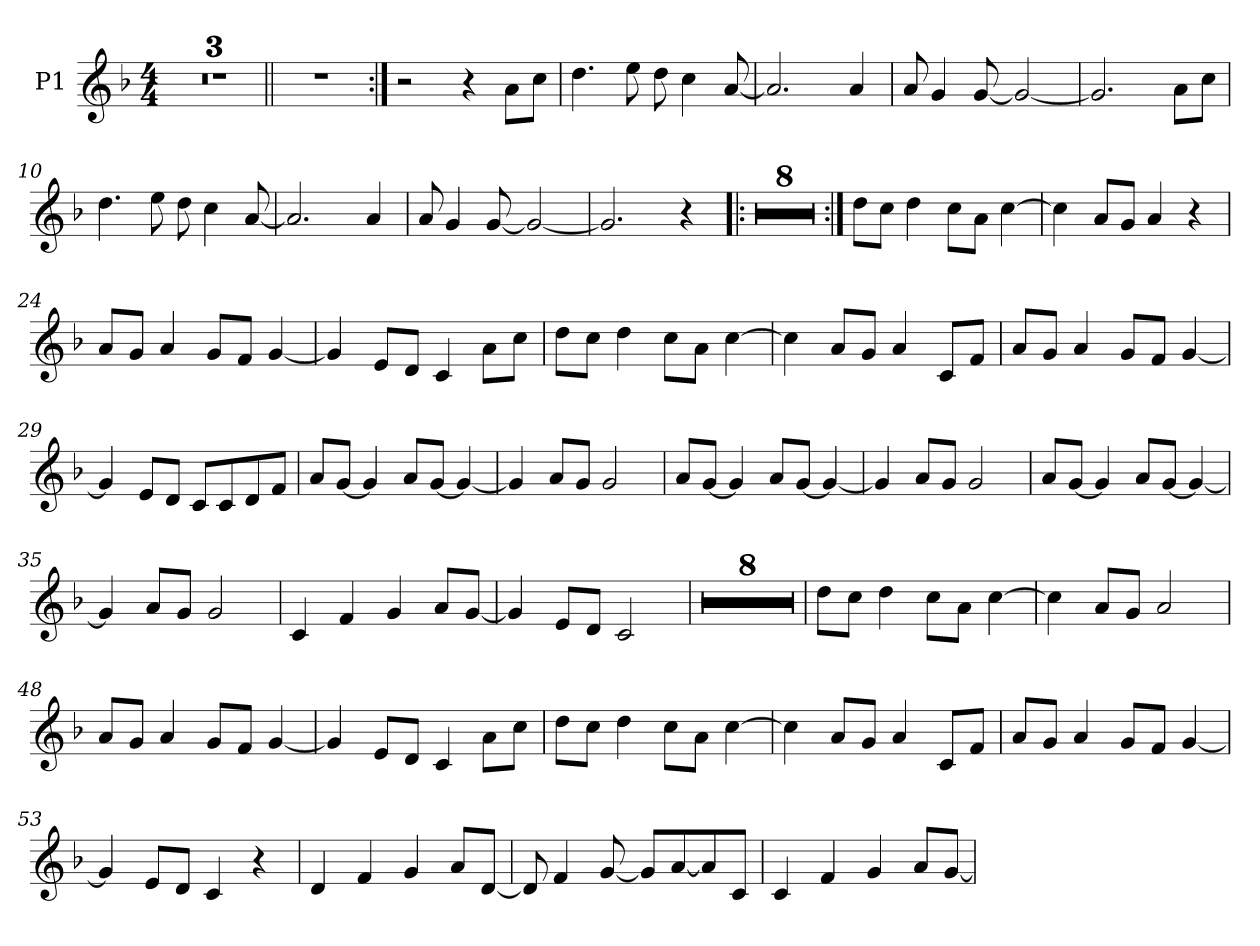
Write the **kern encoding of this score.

**kern
*part1
*staff1
*I"P1
*clefG2
*k[b-]
*F:
*M4/4
*MM140
=1
1r
=2
1r
=3
1r
=4||
1r
=5:|!
2r
4r
8a\L
8cc\J
=6
4.dd\
8ee\
8dd\
4cc\
[<8a/
=7
2.a/]
4a/
!!LO:LB:g=z
=8
8a/
4g/
[<8g/
2g/_
=9
2.g/]
8a\L
8cc\J
=10
4.dd\
8ee\
8dd\
4cc\
[<8a/
=11
2.a/]
4a/
=12
8a/
4g/
[<8g/
2g/_
=13
2.g/]
4r
!!LO:LB:g=z
=14!|:
1r
=15
1r
=16
1r
=17
1r
=18
1r
=19
1r
=20
1r
=21
1r
=22:|!
8dd\L
8cc\J
4dd\
8cc\L
8a\J
[>4cc\
!!LO:LB:g=z
=23
4cc\]
8a/L
8g/J
4a/
4r
=24
8a/L
8g/J
4a/
8g/L
8f/J
[<4g/
=25
4g/]
8e/L
8d/J
4c/
8a\L
8cc\J
=26
8dd\L
8cc\J
4dd\
8cc\L
8a\J
[>4cc\
=27
4cc\]
8a/L
8g/J
4a/
8c/L
8f/J
!!LO:LB:g=z
=28
8a/L
8g/J
4a/
8g/L
8f/J
[<4g/
=29
4g/]
8e/L
8d/J
8c/L
8c/
8d/
8f/J
=30
8a/L
[<8g/J
4g/]
8a/L
[<8g/J
4g/_
=31
4g/]
8a/L
8g/J
2g/
=32
8a/L
[<8g/J
4g/]
8a/L
[<8g/J
4g/_
!!LO:LB:g=z
=33
4g/]
8a/L
8g/J
2g/
=34
8a/L
[<8g/J
4g/]
8a/L
[<8g/J
4g/_
=35
4g/]
8a/L
8g/J
2g/
=36
4c/
4f/
4g/
8a/L
[<8g/J
=37
4g/]
8e/L
8d/J
2c/
=38
1r
!!LO:LB:g=z
=39
1r
=40
1r
=41
1r
=42
1r
=43
1r
=44
1r
=45
1r
=46
8dd\L
8cc\J
4dd\
8cc\L
8a\J
[>4cc\
!!LO:LB:g=z
=47
4cc\]
8a/L
8g/J
2a/
=48
8a/L
8g/J
4a/
8g/L
8f/J
[<4g/
=49
4g/]
8e/L
8d/J
4c/
8a\L
8cc\J
=50
8dd\L
8cc\J
4dd\
8cc\L
8a\J
[>4cc\
=51
4cc\]
8a/L
8g/J
4a/
8c/L
8f/J
!!LO:LB:g=z
=52
8a/L
8g/J
4a/
8g/L
8f/J
[<4g/
=53
4g/]
8e/L
8d/J
4c/
4r
=54
4d/
4f/
4g/
8a/L
[<8d/J
=55
8d/]
4f/
[<8g/
8g/L]
[<8a/
8a/]
8c/J
=56
4c/
4f/
4g/
8a/L
[<8g/J
=
*-
